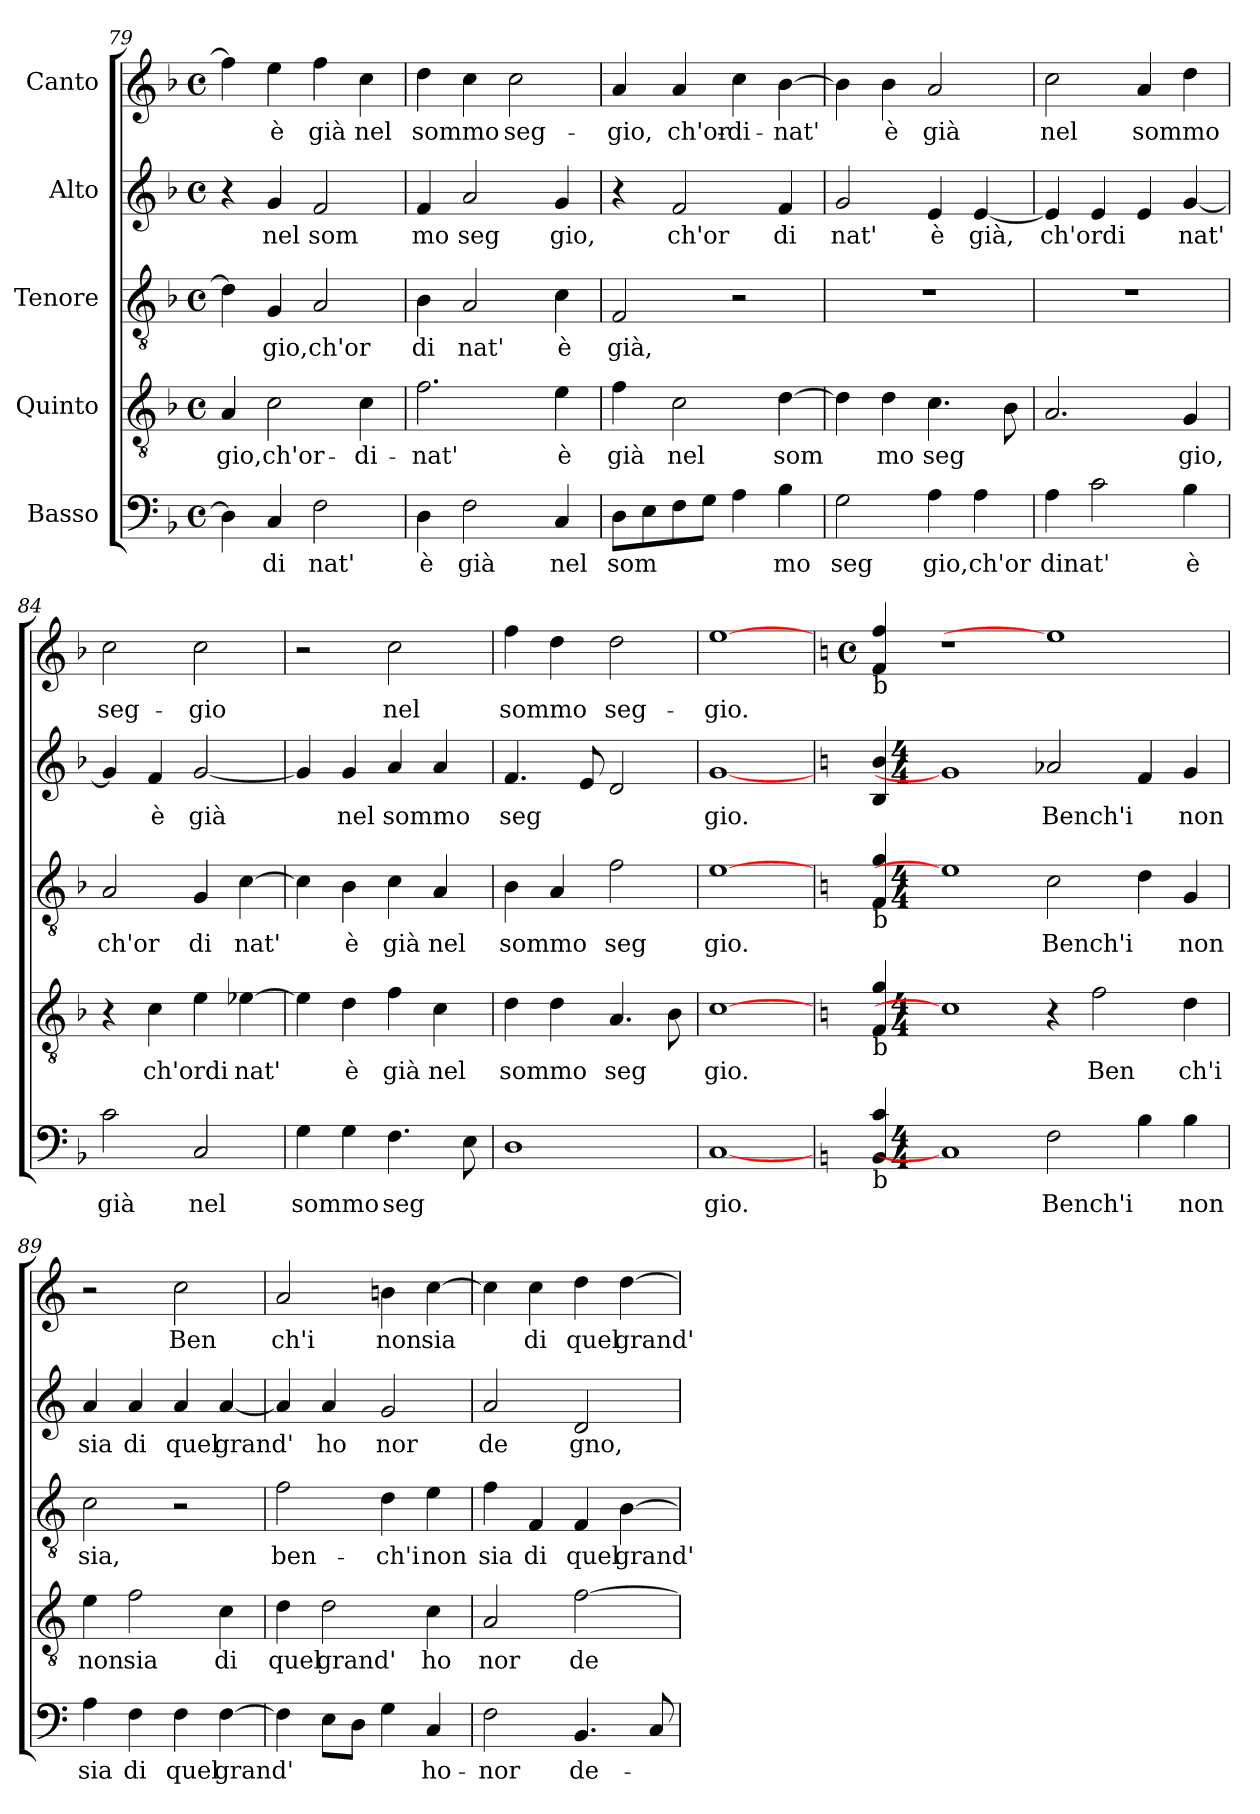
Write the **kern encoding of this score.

**kern	**text	**kern	**text	**kern	**text	**kern	**text	**kern	**text
*part5	*part5	*part4	*part4	*part3	*part3	*part2	*part2	*part1	*part1
*staff5	*staff5	*staff4	*staff4	*staff3	*staff3	*staff2	*staff2	*staff1	*staff1
*I"Basso	*	*I"Quinto	*	*I"Tenore	*	*I"Alto	*	*I"Canto	*
*clefF4	*	*clefGv2	*	*clefGv2	*	*clefG2	*	*clefG2	*
*k[b-]	*	*k[b-]	*	*k[b-]	*	*k[b-]	*	*k[b-]	*
*F:	*	*F:	*	*F:	*	*F:	*	*F:	*
*M4/4	*	*M4/4	*	*M4/4	*	*M4/4	*	*M4/4	*
*met(c)	*	*met(c)	*	*met(c)	*	*met(c)	*	*met(c)	*
=79	=79	=79	=79	=79	=79	=79	=79	=79	=79
!	!	!	!LO:LY:b:cj	!	!	!	!	!	!
4D\]	.	4A/	-gio,	4d\]	.	4r	.	4ff\]	.
!	!LO:LY:b:cj	!	!LO:LY:b:cj	!	!LO:LY:b:cj	!	!LO:LY:b:cj	!	!LO:LY:b:cj
4C/	di	2c\	ch'or-	4G/	gio,	4g/	nel	4ee\	è
!	!LO:LY:b:cj	!	!	!	!LO:LY:b:cj	!	!LO:LY:b:cj	!	!LO:LY:b:cj
2F\	nat'	.	.	2A/	ch'or	2f/	som	4ff\	già
!	!	!	!LO:LY:b:cj	!	!	!	!	!	!LO:LY:b:cj
.	.	4c\	-di-	.	.	.	.	4cc\	nel
!!LO:LB:g=z
=80	=80	=80	=80	=80	=80	=80	=80	=80	=80
!	!LO:LY:b:cj	!	!LO:LY:b:cj	!	!LO:LY:b:cj	!	!LO:LY:b:cj	!	!LO:LY:b:cj
4D\	è	2.f\	-nat'	4B-\	di	4f/	mo	4dd\	sommo
!	!LO:LY:b:cj	!	!	!	!LO:LY:b:cj	!	!LO:LY:b:cj	!	!
2F\	già	.	.	2A/	nat'	2a/	seg	4cc\	.
!	!	!	!	!	!	!	!	!	!LO:LY:b:cj
.	.	.	.	.	.	.	.	2cc\	seg-
!	!LO:LY:b:cj	!	!LO:LY:b:cj	!	!LO:LY:b:cj	!	!LO:LY:b:cj	!	!
4C/	nel	4e\	è	4c\	è	4g/	gio,	.	.
=81	=81	=81	=81	=81	=81	=81	=81	=81	=81
!	!LO:LY:b	!	!LO:LY:b:cj	!	!LO:LY:b:cj	!	!	!	!LO:LY:b:cj
8D\L	som	4f\	già	2F/	già,	4r	.	4a/	-gio,
8E\	.	.	.	.	.	.	.	.	.
!	!	!	!LO:LY:b:cj	!	!	!	!LO:LY:b:cj	!	!LO:LY:b:cj
8F\	.	2c\	nel	.	.	2f/	ch'or	4a/	ch'or-
8G\J	.	.	.	.	.	.	.	.	.
!	!	!	!	!	!	!	!	!	!LO:LY:b:cj
4A\	.	.	.	2r	.	.	.	4cc\	-di-
!	!LO:LY:b:cj	!	!LO:LY:b	!	!	!	!LO:LY:b:cj	!	!LO:LY:b
4B-\	mo	[>4d\	som	.	.	4f/	di	[>4b-\	-nat'
=82	=82	=82	=82	=82	=82	=82	=82	=82	=82
!	!LO:LY:b:cj	!	!	!	!	!	!LO:LY:b:cj	!	!
2G\	seg	4d\]	.	1r	.	2g/	nat'	4b-\]	.
!	!	!	!LO:LY:b:cj	!	!	!	!	!	!LO:LY:b:cj
.	.	4d\	mo	.	.	.	.	4b-\	è
!	!LO:LY:b:cj	!	!LO:LY:b	!	!	!	!LO:LY:b:cj	!	!LO:LY:b:cj
4A\	gio,	4.c\	seg	.	.	4e/	è	2a/	già
!	!LO:LY:b:cj	!	!	!	!	!	!LO:LY:b	!	!
4A\	ch'or	.	.	.	.	[<4e/	già,	.	.
.	.	8B-\	.	.	.	.	.	.	.
=83	=83	=83	=83	=83	=83	=83	=83	=83	=83
!	!LO:LY:b	!	!	!	!	!	!LO:LY:b	!	!LO:LY:b:cj
4A\	dinat'	2.A/	.	1r	.	4e/]	ch'ordi	2cc\	nel
2c\	.	.	.	.	.	4e/	.	.	.
!	!	!	!	!	!	!	!	!	!LO:LY:b:cj
.	.	.	.	.	.	4e/	.	4a/	sommo
!	!LO:LY:b:cj	!	!LO:LY:b:cj	!	!	!	!LO:LY:b	!	!
4B-\	è	4G/	gio,	.	.	[<4g/	nat'	4dd\	.
=84	=84	=84	=84	=84	=84	=84	=84	=84	=84
!	!LO:LY:b:cj	!	!	!	!LO:LY:b:cj	!	!	!	!LO:LY:b:cj
2c\	già	4r	.	2A/	ch'or	4g/]	.	2cc\	seg-
!	!	!	!LO:LY:b:cj	!	!	!	!LO:LY:b:cj	!	!
.	.	4c\	ch'ordi	.	.	4f/	è	.	.
!	!LO:LY:b:cj	!	!	!	!LO:LY:b:cj	!	!LO:LY:b	!	!LO:LY:b:cj
2C/	nel	4e\	.	4G/	di	[<2g/	già	2cc\	-gio
!	!	!	!LO:LY:b	!	!LO:LY:b	!	!	!	!
.	.	[>4e-X\	nat'	[>4c\	nat'	.	.	.	.
=85	=85	=85	=85	=85	=85	=85	=85	=85	=85
!	!LO:LY:b:cj	!	!	!	!	!	!	!	!
4G\	sommo	4e-\]	.	4c\]	.	4g/]	.	2r	.
!	!	!	!LO:LY:b:cj	!	!LO:LY:b:cj	!	!LO:LY:b:cj	!	!
4G\	.	4d\	è	4B-\	è	4g/	nel	.	.
!	!LO:LY:b	!	!LO:LY:b:cj	!	!LO:LY:b:cj	!	!LO:LY:b:cj	!	!LO:LY:b:cj
4.F\	seg	4f\	già	4c\	già	4a/	sommo	2cc\	nel
!	!	!	!LO:LY:b:cj	!	!LO:LY:b:cj	!	!	!	!
.	.	4c\	nel	4A/	nel	4a/	.	.	.
8E\	.	.	.	.	.	.	.	.	.
=86	=86	=86	=86	=86	=86	=86	=86	=86	=86
!	!	!	!LO:LY:b:cj	!	!LO:LY:b:cj	!	!LO:LY:b	!	!LO:LY:b:cj
1D	.	4d\	sommo	4B-\	sommo	4.f/	seg	4ff\	sommo
.	.	4d\	.	4A/	.	.	.	4dd\	.
.	.	.	.	.	.	8e/	.	.	.
!	!	!	!LO:LY:b	!	!LO:LY:b:cj	!	!	!	!LO:LY:b:cj
.	.	4.A/	seg	2f\	seg	2d/	.	2dd\	seg-
.	.	8B-\	.	.	.	.	.	.	.
=87	=87	=87	=87	=87	=87	=87	=87	=87	=87
!	!LO:LY:b:cj	!	!LO:LY:b:cj	!	!LO:LY:b:cj	!	!LO:LY:b:cj	!	!LO:LY:b:cj
[1C	gio.	[1c	gio.	[1e	gio.	[1g	gio.	[1ee	-gio.
!!LO:PB:g=z
=88	=88!	=88	=88!	=88	=88!	=88	=88!	=88!	=88!
*k[]	*	*k[]	*	*k[]	*	*k[]	*	*k[]	*
*C:	*	*C:	*	*C:	*	*C:	*	*C:	*
*	*	*	*	*	*	*	*	*M4/4	*
*	*	*	*	*	*	*	*	*met(c)	*
!	!	!	!	!	!	!	!	!LO:TX:b:t=b	!
!	!	!	!	!LO:TX:b:t=b	!	!	!	!	!
!	!	!LO:TX:b:t=b	!	!	!	!	!	!	!
!LO:TX:b:t=b	!	!	!	!	!	!	!	!	!
4c/ 4BB/	.	4g/ 4F/	.	4g/ 4F/	.	4b/ 4B/	.	4ff/ 4f/	.
*M4/4	*	*M4/4	*	*M4/4	*	*M4/4	*	*	*
*met(c)	*	*met(c)	*	*met(c)	*	*met(c)	*	*	*
!	!	!	!	!	!	!	!	!LO:N:vis=1	!
1C]	.	1c]	.	1e]	.	1g]	.	1r	.
!	!LO:LY:b:cj	!	!	!	!LO:LY:b:cj	!	!LO:LY:b:cj	!	!
2F\	Bench'i	4r	.	2c\	Bench'i	2a-X/	Bench'i	1ee]	.
!	!	!	!LO:LY:b:cj	!	!	!	!	!	!
.	.	2f\	Ben	.	.	.	.	.	.
4B\	.	.	.	4d\	.	4f/	.	.	.
!	!LO:LY:b:cj	!	!LO:LY:b:cj	!	!LO:LY:b:cj	!	!LO:LY:b:cj	!	!
4B\	non	4d\	ch'i	4G/	non	4g/	non	.	.
=89	=89	=89	=89	=89	=89	=89	=89	=89	=89
!	!LO:LY:b:cj	!	!LO:LY:b:cj	!	!LO:LY:b:cj	!	!LO:LY:b:cj	!	!
4A\	sia	4e\	non	2c\	sia,	4a/	sia	2r	.
!	!LO:LY:b:cj	!	!LO:LY:b:cj	!	!	!	!LO:LY:b:cj	!	!
4F\	di	2f\	sia	.	.	4a/	di	.	.
!	!LO:LY:b:cj	!	!	!	!	!	!LO:LY:b:cj	!	!LO:LY:b:cj
4F\	quel	.	.	2r	.	4a/	quel	2cc\	Ben
!	!LO:LY:b	!	!LO:LY:b:cj	!	!	!	!LO:LY:b	!	!
[>4F\	grand'	4c\	di	.	.	[<4a/	grand'	.	.
=90	=90	=90	=90	=90	=90	=90	=90	=90	=90
!	!	!	!LO:LY:b:cj	!	!LO:LY:b:cj	!	!	!	!LO:LY:b:cj
4F\]	.	4d\	quel	2f\	ben-	4a/]	.	2a/	ch'i
!	!	!	!LO:LY:b:cj	!	!	!	!LO:LY:b:cj	!	!
8E\L	.	2d\	grand'	.	.	4a/	ho	.	.
8D\J	.	.	.	.	.	.	.	.	.
!	!	!	!	!	!LO:LY:b:cj	!	!LO:LY:b:cj	!	!LO:LY:b:cj
4G\	.	.	.	4d\	-ch'i	2g/	nor	4bn\	non
!	!LO:LY:b:cj	!	!LO:LY:b:cj	!	!LO:LY:b:cj	!	!	!	!LO:LY:b
4C/	ho-	4c\	ho	4e\	non	.	.	[>4cc\	sia
=91	=91	=91	=91	=91	=91	=91	=91	=91	=91
!	!LO:LY:b:cj	!	!LO:LY:b:cj	!	!LO:LY:b:cj	!	!LO:LY:b:cj	!	!
2F\	-nor	2A/	nor	4f\	sia	2a/	de	4cc\]	.
!	!	!	!	!	!LO:LY:b:cj	!	!	!	!LO:LY:b:cj
.	.	.	.	4F/	di	.	.	4cc\	di
!	!LO:LY:b:cj	!	!LO:LY:b:cj	!	!LO:LY:b:cj	!	!LO:LY:b:cj	!	!LO:LY:b:cj
4.BB/	de-	[>2f\	de	4F/	quel	2d/	gno,	4dd\	quel
!	!	!	!	!	!LO:LY:b	!	!	!	!LO:LY:b
.	.	.	.	[>4B\	grand'	.	.	[>4dd\	grand'
8C/	.	.	.	.	.	.	.	.	.
=	=	=	=	=	=	=	=	=	=
*-	*-	*-	*-	*-	*-	*-	*-	*-	*-
